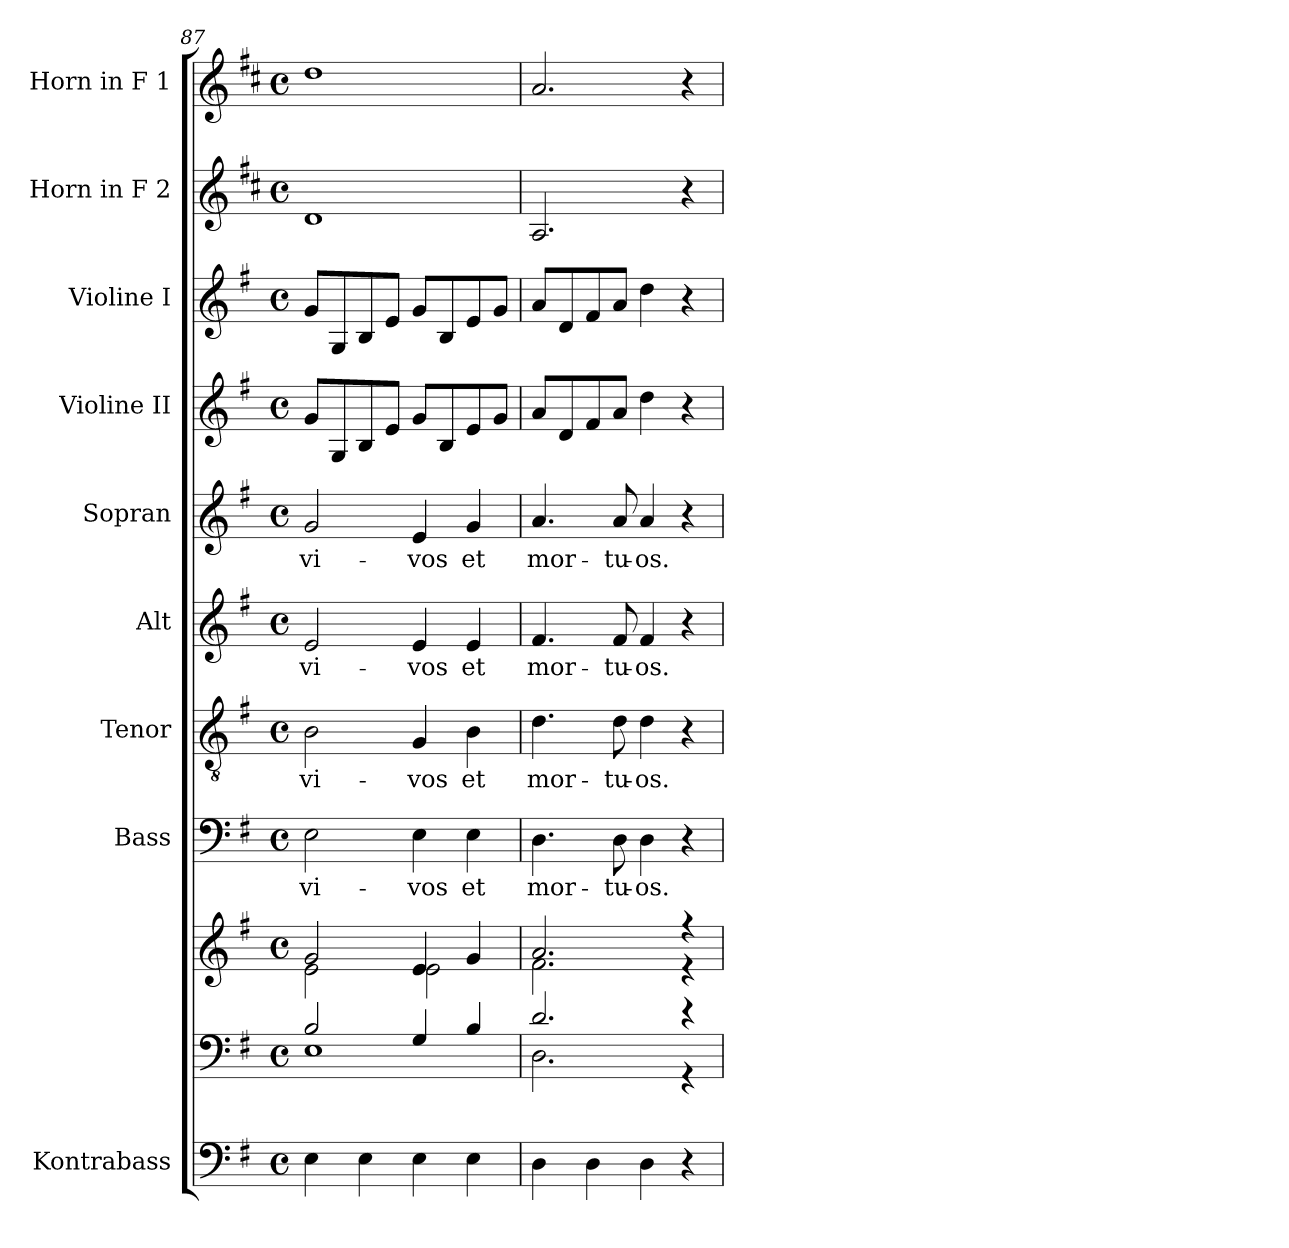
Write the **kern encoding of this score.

**kern	**kern	**kern	**kern	**text	**kern	**text	**kern	**text	**kern	**text	**kern	**kern	**kern	**kern
*part10	*part9	*part9	*part8	*part8	*part7	*part7	*part6	*part6	*part5	*part5	*part4	*part3	*part2	*part1
*staff11	*staff10	*staff9	*staff8	*staff8	*staff7	*staff7	*staff6	*staff6	*staff5	*staff5	*staff4	*staff3	*staff2	*staff1
*I"Kontrabass	*	*	*I"Bass	*	*I"Tenor	*	*I"Alt	*	*I"Sopran	*	*I"Violine II	*I"Violine I	*I"Horn in F 2	*I"Horn in F 1
*I'Kb.	*	*	*I'B.	*	*I'T.	*	*I'A.	*	*I'S.	*	*I'Vl. II	*I'Vl. I	*	*
*clefF4	*clefF4	*clefG2	*clefF4	*	*clefGv2	*	*clefG2	*	*clefG2	*	*clefG2	*clefG2	*clefG2	*clefG2
*ITrd7c12	*	*	*	*	*	*	*	*	*	*	*	*	*ITrd4c7	*ITrd4c7
*k[f#]	*k[f#]	*k[f#]	*k[f#]	*	*k[f#]	*	*k[f#]	*	*k[f#]	*	*k[f#]	*k[f#]	*k[f#]	*k[f#]
*G:	*G:	*G:	*G:	*	*G:	*	*G:	*	*G:	*	*G:	*G:	*G:	*G:
*M4/4	*M4/4	*M4/4	*M4/4	*	*M4/4	*	*M4/4	*	*M4/4	*	*M4/4	*M4/4	*M4/4	*M4/4
*met(c)	*met(c)	*met(c)	*met(c)	*	*met(c)	*	*met(c)	*	*met(c)	*	*met(c)	*met(c)	*met(c)	*met(c)
=87	=87	=87	=87	=87	=87	=87	=87	=87	=87	=87	=87	=87	=87	=87
*	*^	*^	*	*	*	*	*	*	*	*	*	*	*	*
!	!	!	!	!	!	!LO:LY:b	!	!LO:LY:b	!	!LO:LY:b	!	!LO:LY:b	!	!	!	!
4EE\	2B/	1E	2g/	2e\	2E\	vi-	2B\	vi-	2e/	vi-	2g/	vi-	8g/L	8g/L	1G	1g
.	.	.	.	.	.	.	.	.	.	.	.	.	8G/	8G/	.	.
4EE\	.	.	.	.	.	.	.	.	.	.	.	.	8B/	8B/	.	.
.	.	.	.	.	.	.	.	.	.	.	.	.	8e/J	8e/J	.	.
!	!	!	!	!	!	!LO:LY:b	!	!LO:LY:b	!	!LO:LY:b	!	!LO:LY:b	!	!	!	!
4EE\	4G/	.	4e/	2e\	4E\	-vos	4G/	-vos	4e/	-vos	4e/	-vos	8g/L	8g/L	.	.
.	.	.	.	.	.	.	.	.	.	.	.	.	8B/	8B/	.	.
!	!	!	!	!	!	!LO:LY:b	!	!LO:LY:b	!	!LO:LY:b	!	!LO:LY:b	!	!	!	!
4EE\	4B/	.	4g/	.	4E\	et	4B\	et	4e/	et	4g/	et	8e/	8e/	.	.
.	.	.	.	.	.	.	.	.	.	.	.	.	8g/J	8g/J	.	.
=88	=88	=88	=88	=88	=88	=88	=88	=88	=88	=88	=88	=88	=88	=88	=88	=88
!	!	!	!	!	!	!LO:LY:b	!	!LO:LY:b	!	!LO:LY:b	!	!LO:LY:b	!	!	!	!
4DD\	2.d/	2.D\	2.a/	2.f#\	4.D\	mor-	4.d\	mor-	4.f#/	mor-	4.a/	mor-	8a/L	8a/L	2.D/	2.d/
.	.	.	.	.	.	.	.	.	.	.	.	.	8d/	8d/	.	.
4DD\	.	.	.	.	.	.	.	.	.	.	.	.	8f#/	8f#/	.	.
!	!	!	!	!	!	!LO:LY:b	!	!LO:LY:b	!	!LO:LY:b	!	!LO:LY:b	!	!	!	!
.	.	.	.	.	8D\	-tu-	8d\	-tu-	8f#/	-tu-	8a/	-tu-	8a/J	8a/J	.	.
!	!	!	!	!	!	!LO:LY:b	!	!LO:LY:b	!	!LO:LY:b	!	!LO:LY:b	!	!	!	!
4DD\	.	.	.	.	4D\	-os.	4d\	-os.	4f#/	-os.	4a/	-os.	4dd\	4dd\	.	.
4r	4r	4r	4r	4r	4r	.	4r	.	4r	.	4r	.	4r	4r	4r	4r
*	*v	*v	*	*	*	*	*	*	*	*	*	*	*	*	*	*
*	*	*v	*v	*	*	*	*	*	*	*	*	*	*	*	*
=	=	=	=	=	=	=	=	=	=	=	=	=	=	=
*-	*-	*-	*-	*-	*-	*-	*-	*-	*-	*-	*-	*-	*-	*-
